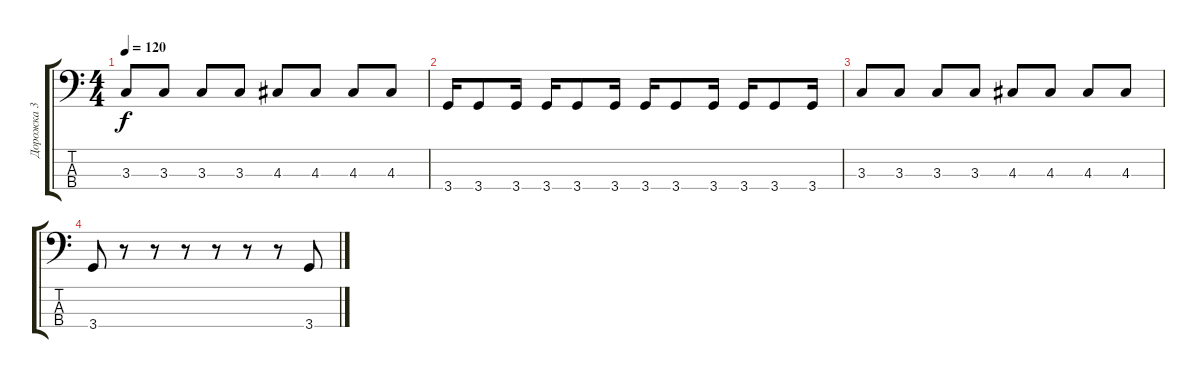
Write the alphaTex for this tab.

\track ("Дорожка 3" "Дорожка 3") {instrument slapbass2}
\staff {score tabs}
\tuning (G2 D2 A1 E1) {hide}
\ts (4 4)
\tempo 120
\clef f4
\ks c
3.3.8{dy f} 3.3.8 3.3.8 3.3.8 4.3.8 4.3.8 4.3.8 4.3.8 |
3.4.16 3.4.8 3.4.16 3.4.16 3.4.8 3.4.16 3.4.16 3.4.8 3.4.16 3.4.16 3.4.8 3.4.16 |
3.3.8 3.3.8 3.3.8 3.3.8 4.3.8 4.3.8 4.3.8 4.3.8 |
3.4.8 r.8 r.8 r.8 r.8 r.8 r.8 3.4.8
